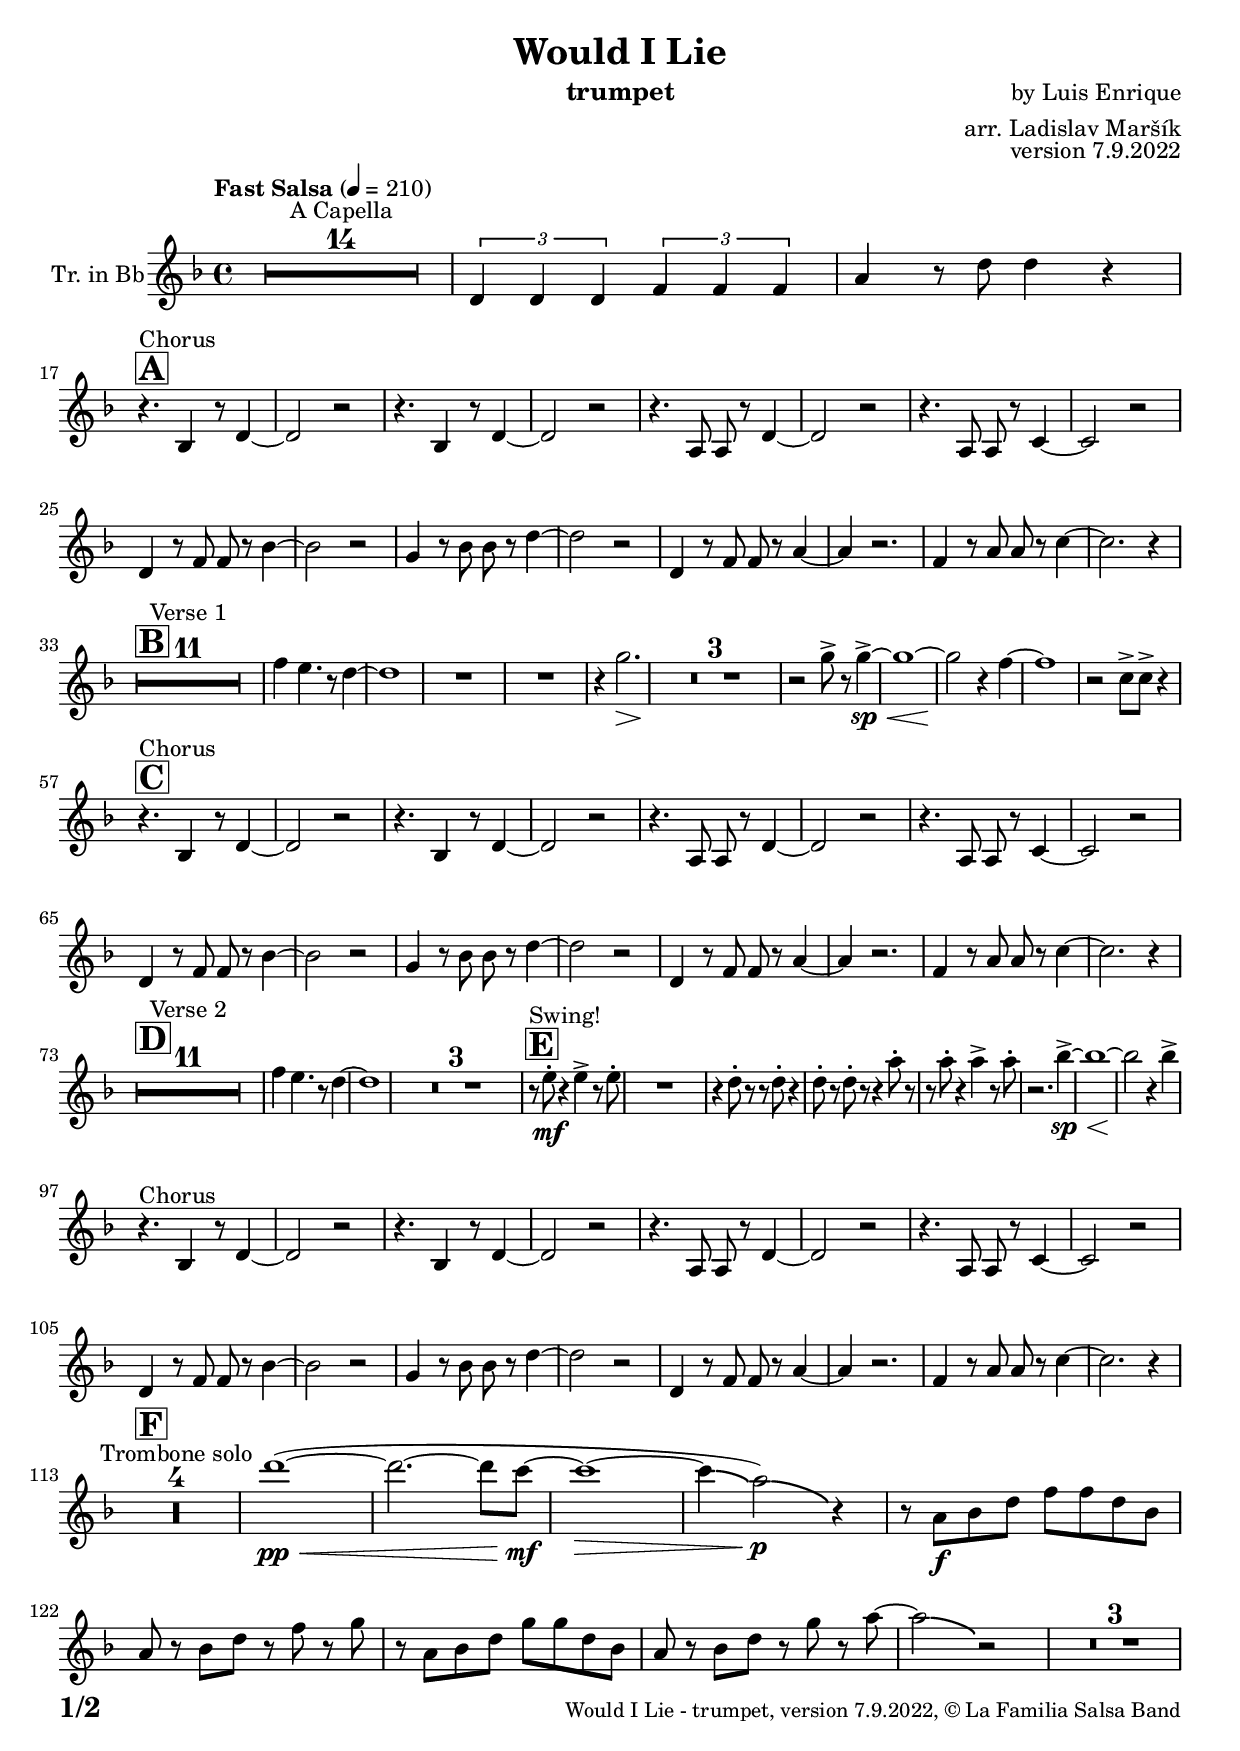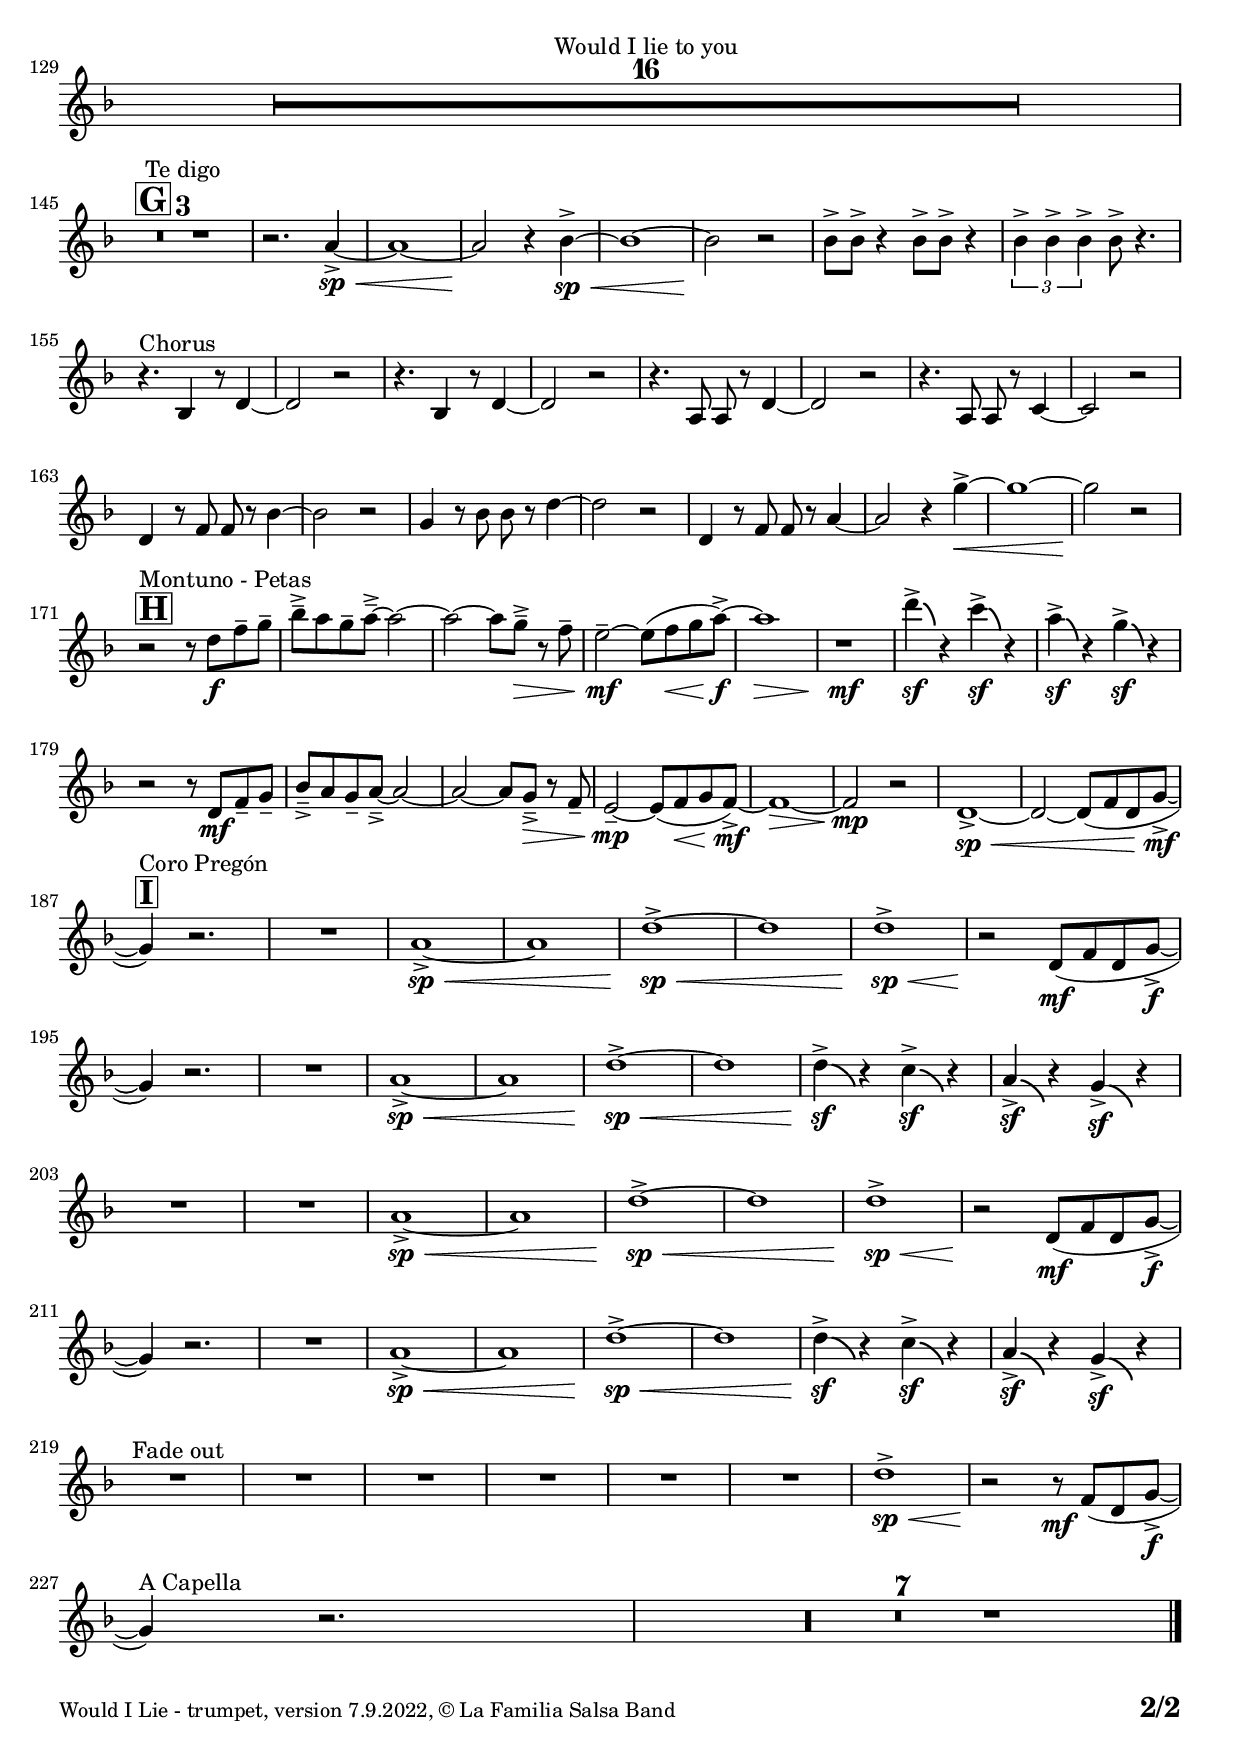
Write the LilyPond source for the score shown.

\version "2.22.2"

% Sheet revision 2022_09

\header {
  title = "Would I Lie"
  instrument = "trumpet"
  composer = "by Luis Enrique"
  arranger = "arr. Ladislav Maršík"
  opus = "version 7.9.2022"
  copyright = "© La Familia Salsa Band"
}

inst =
#(define-music-function
  (string)
  (string?)
  #{ <>^\markup \abs-fontsize #16 \bold \box #string #})

makePercent = #(define-music-function (note) (ly:music?)
                 (make-music 'PercentEvent 'length (ly:music-length note)))

#(define (test-stencil grob text)
   (let* ((orig (ly:grob-original grob))
          (siblings (ly:spanner-broken-into orig)) ; have we been split?
          (refp (ly:grob-system grob))
          (left-bound (ly:spanner-bound grob LEFT))
          (right-bound (ly:spanner-bound grob RIGHT))
          (elts-L (ly:grob-array->list (ly:grob-object left-bound 'elements)))
          (elts-R (ly:grob-array->list (ly:grob-object right-bound 'elements)))
          (break-alignment-L
           (filter
            (lambda (elt) (grob::has-interface elt 'break-alignment-interface))
            elts-L))
          (break-alignment-R
           (filter
            (lambda (elt) (grob::has-interface elt 'break-alignment-interface))
            elts-R))
          (break-alignment-L-ext (ly:grob-extent (car break-alignment-L) refp X))
          (break-alignment-R-ext (ly:grob-extent (car break-alignment-R) refp X))
          (num
           (markup text))
          (num
           (if (or (null? siblings)
                   (eq? grob (car siblings)))
               num
               (make-parenthesize-markup num)))
          (num (grob-interpret-markup grob num))
          (num-stil-ext-X (ly:stencil-extent num X))
          (num-stil-ext-Y (ly:stencil-extent num Y))
          (num (ly:stencil-aligned-to num X CENTER))
          (num
           (ly:stencil-translate-axis
            num
            (+ (interval-length break-alignment-L-ext)
               (* 0.5
                  (- (car break-alignment-R-ext)
                     (cdr break-alignment-L-ext))))
            X))
          (bracket-L
           (markup
            #:path
            0.1 ; line-thickness
            `((moveto 0.5 ,(* 0.5 (interval-length num-stil-ext-Y)))
              (lineto ,(* 0.5
                          (- (car break-alignment-R-ext)
                             (cdr break-alignment-L-ext)
                             (interval-length num-stil-ext-X)))
                      ,(* 0.5 (interval-length num-stil-ext-Y)))
              (closepath)
              (rlineto 0.0
                       ,(if (or (null? siblings) (eq? grob (car siblings)))
                            -1.0 0.0)))))
          (bracket-R
           (markup
            #:path
            0.1
            `((moveto ,(* 0.5
                          (- (car break-alignment-R-ext)
                             (cdr break-alignment-L-ext)
                             (interval-length num-stil-ext-X)))
                      ,(* 0.5 (interval-length num-stil-ext-Y)))
              (lineto 0.5
                      ,(* 0.5 (interval-length num-stil-ext-Y)))
              (closepath)
              (rlineto 0.0
                       ,(if (or (null? siblings) (eq? grob (last siblings)))
                            -1.0 0.0)))))
          (bracket-L (grob-interpret-markup grob bracket-L))
          (bracket-R (grob-interpret-markup grob bracket-R))
          (num (ly:stencil-combine-at-edge num X LEFT bracket-L 0.4))
          (num (ly:stencil-combine-at-edge num X RIGHT bracket-R 0.4)))
     num))

#(define-public (Measure_attached_spanner_engraver context)
   (let ((span '())
         (finished '())
         (event-start '())
         (event-stop '()))
     (make-engraver
      (listeners ((measure-counter-event engraver event)
                  (if (= START (ly:event-property event 'span-direction))
                      (set! event-start event)
                      (set! event-stop event))))
      ((process-music trans)
       (if (ly:stream-event? event-stop)
           (if (null? span)
               (ly:warning "You're trying to end a measure-attached spanner but you haven't started one.")
               (begin (set! finished span)
                 (ly:engraver-announce-end-grob trans finished event-start)
                 (set! span '())
                 (set! event-stop '()))))
       (if (ly:stream-event? event-start)
           (begin (set! span (ly:engraver-make-grob trans 'MeasureCounter event-start))
             (set! event-start '()))))
      ((stop-translation-timestep trans)
       (if (and (ly:spanner? span)
                (null? (ly:spanner-bound span LEFT))
                (moment<=? (ly:context-property context 'measurePosition) ZERO-MOMENT))
           (ly:spanner-set-bound! span LEFT
                                  (ly:context-property context 'currentCommandColumn)))
       (if (and (ly:spanner? finished)
                (moment<=? (ly:context-property context 'measurePosition) ZERO-MOMENT))
           (begin
            (if (null? (ly:spanner-bound finished RIGHT))
                (ly:spanner-set-bound! finished RIGHT
                                       (ly:context-property context 'currentCommandColumn)))
            (set! finished '())
            (set! event-start '())
            (set! event-stop '()))))
      ((finalize trans)
       (if (ly:spanner? finished)
           (begin
            (if (null? (ly:spanner-bound finished RIGHT))
                (set! (ly:spanner-bound finished RIGHT)
                      (ly:context-property context 'currentCommandColumn)))
            (set! finished '())))
       (if (ly:spanner? span)
           (begin
            (ly:warning "I think there's a dangling measure-attached spanner :-(")
            (ly:grob-suicide! span)
            (set! span '())))))))

\layout {
  \context {
    \Staff
    \consists #Measure_attached_spanner_engraver
    \override MeasureCounter.font-encoding = #'latin1
    \override MeasureCounter.font-size = 0
    \override MeasureCounter.outside-staff-padding = 2
    \override MeasureCounter.outside-staff-horizontal-padding = #0
  }
}

repeatBracket = #(define-music-function
                  (parser location N note)
                  (number? ly:music?)
                  #{
                    \override Staff.MeasureCounter.stencil =
                    #(lambda (grob) (test-stencil grob #{ #(string-append(number->string N) "x") #} ))
                    \startMeasureCount
                    \repeat volta #N { $note }
                    \stopMeasureCount
                  #}
                  )

Trumpet = \new Voice
\transpose c d
\relative c' {
  \set Staff.instrumentName = \markup {
    \center-align { "Tr. in Bb" }
  }
  \set Staff.midiInstrument = "trumpet"
  \set Staff.midiMaximumVolume = #1.0

  \key c \minor
  \time 4/4
  \tempo "Fast Salsa" 4 = 210
  
  R1*14 ^\markup { "A Capella" }
  
  \tuplet 3/2 { c4 c c } \tuplet 3/2 { es es es} | 
  g r8 c8 c4 r | \break
  
  \inst "A"
  r4. ^\markup { "Chorus" } as,4 r8 c4 ~ |
  c2 r |
  r4. as4 r8 c4 ~ |
  c2 r |
  r4. g8 g r c4 ~ |
  c2 r |
  r4. g8 g r bes4 ~ |
  bes2 r | \break
  
  c4 r8 es8 es r as4 ~ |
  as2 r |
  f4 r8 as8 as r c4 ~ |
  c2 r |
  c,4 r8 es es r g4 ~ |
  g4 r2. |
  es4 r8 g g r bes4 ~ |
  bes2. r4 | \break
  
  \inst "B"
  R1*11 ^\markup { "Verse 1" } 
  
  es4 d4. r8 c4 ~ |
  c1 |
  R1 | 
  R1 |
  
  r4 f2. \> |
  R1*3 \! | 
  
  r2 f 8 -> r f4 ~ -> \sp \< |
  f1 ~ |
  f2 \! r4 es ~ 
  es1 |
  r2 bes8 -> bes -> r4 | \break
  
  \inst "C"
  r4. ^\markup { "Chorus" } as,4 r8 c4 ~ |
  c2 r |
  r4. as4 r8 c4 ~ |
  c2 r |
  r4. g8 g r c4 ~ |
  c2 r |
  r4. g8 g r bes4 ~ |
  bes2 r | \break
  
  c4 r8 es8 es r as4 ~ |
  as2 r |
  f4 r8 as8 as r c4 ~ |
  c2 r |
  c,4 r8 es es r g4 ~ |
  g4 r2. |
  es4 r8 g g r bes4 ~ |
  bes2. r4 | \break
  \inst "D"
  R1*11 ^\markup { "Verse 2" } 
  
  es4 d4. r8 c4 ~ |
  c1 |
  \set Score.skipBars = ##t R1*3

  \inst "E"
  r8 ^\markup { "Swing!" } d \mf -. r4 d -> r8 d -. |
  R1 |
  r4 c8 -. r r c -. r4 |
  c8 -. r c8 -. r r4 g'8 -. r |
  r8 g -. r4 g -> r8 g -. |
  
  r2. as4 -> \sp \< ~ 
  as1 ~ |
  as2 \! r4 as4 -> | \break
  
  r4. ^\markup { "Chorus" } as,,4 r8 c4 ~ |
  c2 r |
  r4. as4 r8 c4 ~ |
  c2 r |
  r4. g8 g r c4 ~ |
  c2 r |
  r4. g8 g r bes4 ~ |
  bes2 r | \break
  
  c4 r8 es8 es r as4 ~ |
  as2 r |
  f4 r8 as8 as r c4 ~ |
  c2 r |
  c,4 r8 es es r g4 ~ |
  g4 r2. |
  es4 r8 g g r bes4 ~ |
  bes2. r4 | \break
  
  \inst "F"
  \set Score.skipBars = ##t R1*4 ^\markup { "Trombone solo" }
  
  c'1 ~ ( \pp \< |
  c2. ~ c8 bes \mf ~ |
  bes1 \> ~ |
  bes4 \bendAfter #-2 g2 \p ) \bendAfter #-4 r4 |
  
  r8 g, \f as c es es c as |
  g r as c r es r f |
  r g, as c f f c as |
  g r as c r f r g ~ |
  g2 \bendAfter #-3 r2 |
  
  \set Score.skipBars = ##t R1*3 \break
  
  \set Score.skipBars = ##t R1*16 ^\markup { "Would I lie to you" } \break
  
  \inst "G"
  \set Score.skipBars = ##t R1*3 ^\markup { "Te digo" }
  r2. g,4 ~ -> \sp \< |
  g1 ~ |
  g2 \! r4 as -> \sp \< ~ 
  as1 ~ |
  as2 \! r2 |
  
  as8 -> as -> r4 as8 -> as -> r4 |
  \tuplet 3/2 { as4 -> as -> as -> } as8 -> r4. | \break
  
  r4. ^\markup { "Chorus" } as,4 r8 c4 ~ |
  c2 r |
  r4. as4 r8 c4 ~ |
  c2 r |
  r4. g8 g r c4 ~ |
  c2 r |
  r4. g8 g r bes4 ~ |
  bes2 r | \break
  
  c4 r8 es8 es r as4 ~ |
  as2 r |
  f4 r8 as8 as r c4 ~ |
  c2 r |
  c,4 r8 es es r g4 ~ |
  g2 r4 f' -> ~ \< |
  f1 ~ |
  f2 \! r2 | \break
  
  \set Staff.midiMaximumVolume = #2.0
  \inst "H"
  r2 ^\markup { "Montuno - Petas" } r8 c \f es \tenuto f \tenuto |
  as \tenuto -> g f \tenuto g -> \tenuto ~ g2 ~ |
  g2 ~ g8 f \tenuto -> \> r es \tenuto |
  d2 \tenuto \mf ~ d8 ( es \< f g -> \f ) ~ |
  g1 \> |
  r1 \mf | 
  c4 \sf -> \bendAfter #-4 r bes4 \sf -> \bendAfter #-4 r | 
  g4 \sf -> \bendAfter #-4 r f4 \sf -> \bendAfter #-4 r | \break
  
  \set Staff.midiMaximumVolume = #1.0
  
  r2 r8 c, \mf es \tenuto f \tenuto |
  as \tenuto -> g f \tenuto g -> \tenuto ~ g2 ~ |
  g2 ~ g8 f \tenuto -> \> r es \tenuto |
  d2 \tenuto \mp ~ d8 ( es \< f es -> \mf ) ~ |
  es1 \> ~ |
  es2 \mp r2 | 
  c1 -> \sp \< ~ |
  c2 ~ c8 ( es c f -> \mf ~ | \break
  \inst "I"
  f4 ^\markup { "Coro Pregón" } ) r2. |
  R1 |
  g1 ~ -> \sp \< |
  g1 |
  c1 ~ -> \! \sp \< |
  c1 |
  c1 -> \! \sp \< |
  r2 \! c,8 \mf ( es c f -> \f ~ | \break
  f4 ) r2. |
  R1 |
  g1 ~ -> \sp \< |
  g1 |
  c1 ~ -> \! \sp \< |
  c1 |
  c4 \sf -> \bendAfter #-4 r bes4 \sf -> \bendAfter #-4 r | 
  g4 \sf -> \bendAfter #-4 r f4 \sf -> \bendAfter #-4 r | \break
  
  R1 |
  R1 |
  g1 ~ -> \sp \< |
  g1 |
  c1 ~ -> \! \sp \< |
  c1 |
  c1 -> \! \sp \< |
  r2 \! c,8 \mf ( es c f -> \f ~ | \break
  f4 ) r2. |
  R1 |
  g1 ~ -> \sp \< |
  g1 |
  c1 ~ -> \! \sp \< |
  c1 |
  c4 \sf -> \bendAfter #-4 r bes4 \sf -> \bendAfter #-4 r | 
  g4 \sf -> \bendAfter #-4 r f4 \sf -> \bendAfter #-4 r | \break
  
  R1 ^\markup { "Fade out" } |
  R1 |
  R1 |
  R1 |
  R1 |
  R1 |
  c'1 -> \! \sp \< |
  r2 \! r8 \mf es, ( c f -> \f ~ | \break
  f4 ) ^\markup { "A Capella" } r2. |
  \set Score.skipBars = ##t R1*7
  
  \label #'lastPage
  \bar "|."
}

\score {
  \compressMMRests \new Staff \with {
    \consists "Volta_engraver"
  }
  {
    \Trumpet
  }
  \layout {
    \context {
      \Score
      \remove "Volta_engraver"
    }
  }
}

\paper {
  system-system-spacing =
  #'((basic-distance . 14)
     (minimum-distance . 10)
     (padding . 1)
     (stretchability . 60))
  between-system-padding = #2
  bottom-margin = 5\mm

  print-page-number = ##t
  print-first-page-number = ##t
  oddHeaderMarkup = \markup \fill-line { " " }
  evenHeaderMarkup = \markup \fill-line { " " }
  oddFooterMarkup = \markup {
    \fill-line {
      \bold \fontsize #2
      \on-the-fly #print-page-number-check-first
      \concat { \fromproperty #'page:page-number-string "/" \page-ref #'lastPage "0" "?" }

      \fontsize #-1
      \concat { \fromproperty #'header:title " - " \fromproperty #'header:instrument ", " \fromproperty #'header:opus ", " \fromproperty #'header:copyright }
    }
  }
  evenFooterMarkup = \markup {
    \fill-line {
      \fontsize #-1
      \concat { \fromproperty #'header:title " - " \fromproperty #'header:instrument ", " \fromproperty #'header:opus ", " \fromproperty #'header:copyright }

      \bold \fontsize #2
      \on-the-fly #print-page-number-check-first
      \concat { \fromproperty #'page:page-number-string "/" \page-ref #'lastPage "0" "?" }
    }
  }
}